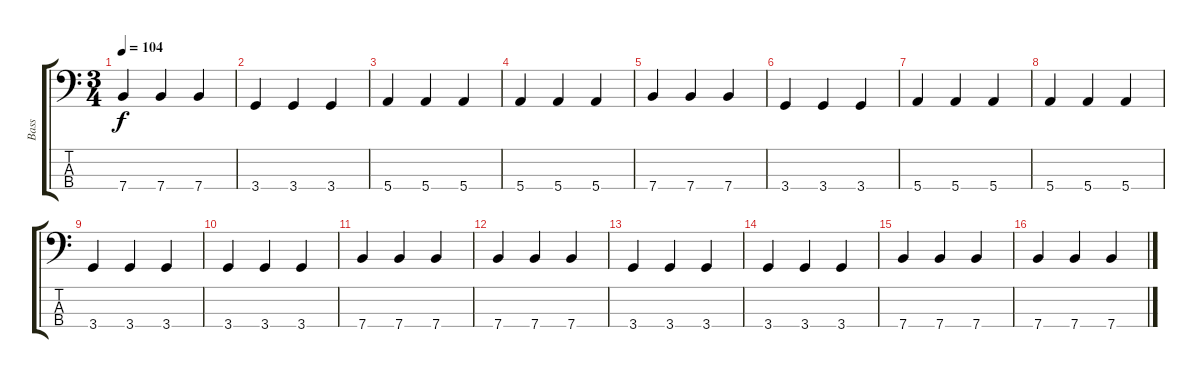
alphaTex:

\track ("Bass" "Bass") {instrument electricbassfinger}
\staff {score tabs}
\tuning (G2 D2 A1 E1) {hide}
\ts (3 4)
\tempo 104
\clef f4
\ks c
7.4.4{dy f} 7.4.4 7.4.4 |
3.4.4 3.4.4 3.4.4 |
5.4.4 5.4.4 5.4.4 |
5.4.4 5.4.4 5.4.4 |
7.4.4 7.4.4 7.4.4 |
3.4.4 3.4.4 3.4.4 |
5.4.4 5.4.4 5.4.4 |
5.4.4 5.4.4 5.4.4 |
3.4.4 3.4.4 3.4.4 |
3.4.4 3.4.4 3.4.4 |
7.4.4 7.4.4 7.4.4 |
7.4.4 7.4.4 7.4.4 |
3.4.4 3.4.4 3.4.4 |
3.4.4 3.4.4 3.4.4 |
7.4.4 7.4.4 7.4.4 |
7.4.4 7.4.4 7.4.4
